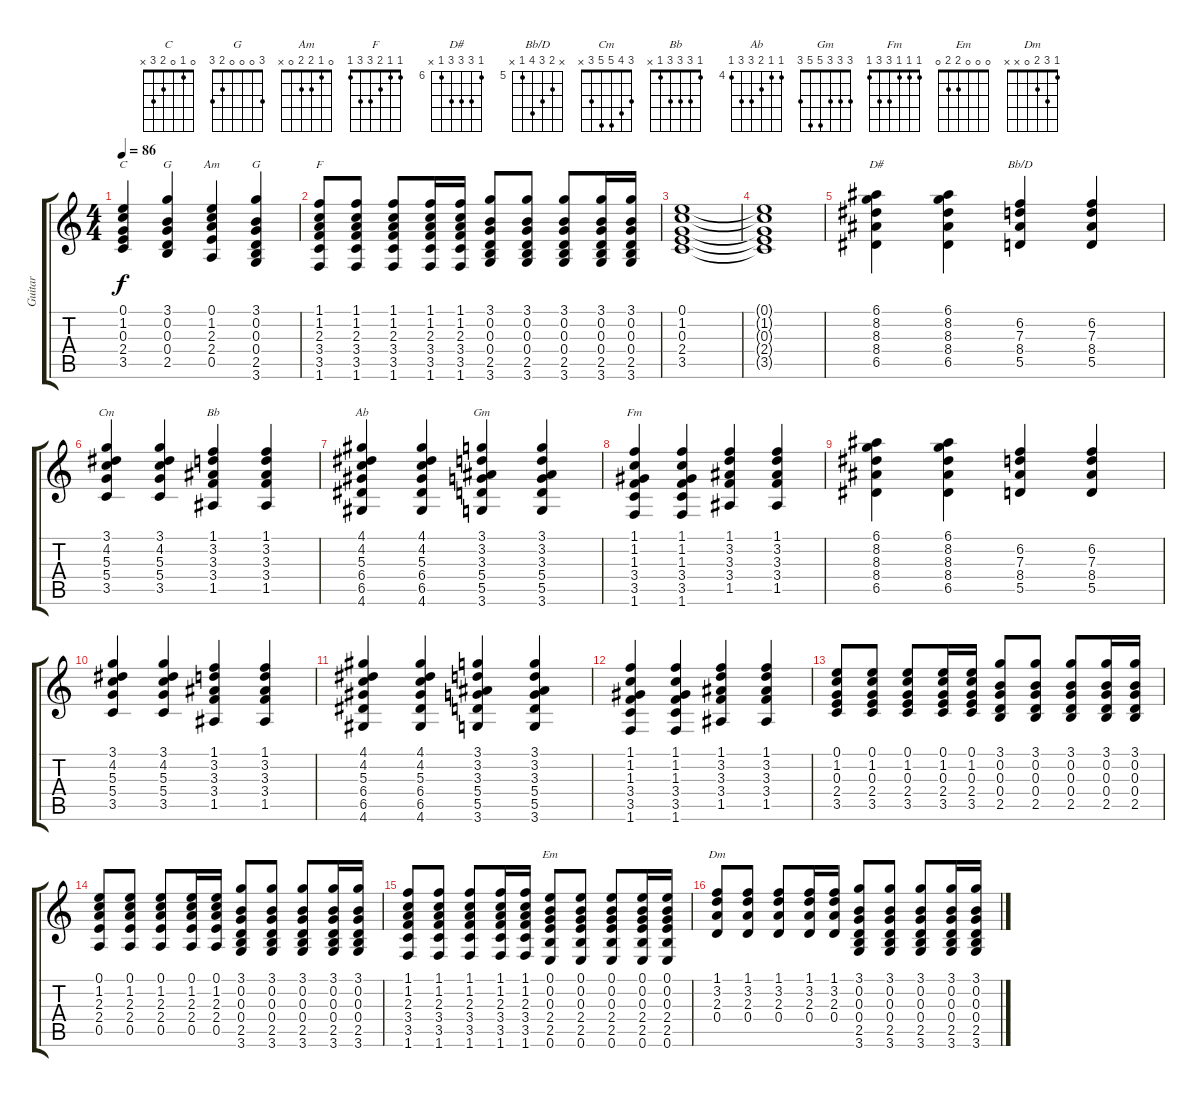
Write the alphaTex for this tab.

\track ("Guitar" "Guitar") {instrument acousticguitarsteel}
\staff {score tabs}
\tuning (E4 B3 G3 D3 A2 E2) {hide}
\chord ("C" 0 1 0 2 3 x)
\chord ("G" 3 0 0 0 2 x)
\chord ("Am" 0 1 2 2 0 x)
\chord ("G" 3 0 0 0 2 3)
\chord ("F" 1 1 2 3 3 1)
\chord ("D#" 6 8 8 8 6 x) {firstfret 6}
\chord ("Bb/D" x 6 7 8 5 x) {firstfret 5}
\chord ("Cm" 3 4 5 5 3 x)
\chord ("Bb" 1 3 3 3 1 x)
\chord ("Ab" 4 4 5 6 6 4) {firstfret 4}
\chord ("Gm" 3 3 3 5 5 3)
\chord ("Fm" 1 1 1 3 3 1)
\chord ("Em" 0 0 0 2 2 0)
\chord ("Dm" 1 3 2 0 x x)
\ts (4 4)
\tempo 86
\clef g2
\ks c
(0.1 1.2 0.3 2.4 3.5).4{ch "C" dy f} (3.1 0.2 0.3 0.4 2.5).4{ch "G"} (0.1 1.2 2.3 2.4 0.5).4{ch "Am"} (3.1 0.2 0.3 0.4 2.5 3.6).4{ch "G"} |
(1.1 1.2 2.3 3.4 3.5 1.6).8{ch "F"} (1.1 1.2 2.3 3.4 3.5 1.6).8 (1.1 1.2 2.3 3.4 3.5 1.6).8 (1.1 1.2 2.3 3.4 3.5 1.6).16 (1.1 1.2 2.3 3.4 3.5 1.6).16 (3.1 0.2 0.3 0.4 2.5 3.6).8 (3.1 0.2 0.3 0.4 2.5 3.6).8 (3.1 0.2 0.3 0.4 2.5 3.6).8 (3.1 0.2 0.3 0.4 2.5 3.6).16 (3.1 0.2 0.3 0.4 2.5 3.6).16 |
(0.1 1.2 0.3 2.4 3.5).1 |
(0.1{t} 1.2{t} 0.3{t} 2.4{t} 3.5{t}).1 |
(6.1 8.2 8.3 8.4 6.5).4{ch "D#"} (6.1 8.2 8.3 8.4 6.5).4 (6.2 7.3 8.4 5.5).4{ch "Bb/D"} (6.2 7.3 8.4 5.5).4 |
(3.1 4.2 5.3 5.4 3.5).4{ch "Cm"} (3.1 4.2 5.3 5.4 3.5).4 (1.1 3.2 3.3 3.4 1.5).4{ch "Bb"} (1.1 3.2 3.3 3.4 1.5).4 |
(4.1 4.2 5.3 6.4 6.5 4.6).4{ch "Ab"} (4.1 4.2 5.3 6.4 6.5 4.6).4 (3.1 3.2 3.3 5.4 5.5 3.6).4{ch "Gm"} (3.1 3.2 3.3 5.4 5.5 3.6).4 |
(1.1 1.2 1.3 3.4 3.5 1.6).4{ch "Fm"} (1.1 1.2 1.3 3.4 3.5 1.6).4 (1.1 3.2 3.3 3.4 1.5).4 (1.1 3.2 3.3 3.4 1.5).4 |
(6.1 8.2 8.3 8.4 6.5).4 (6.1 8.2 8.3 8.4 6.5).4 (6.2 7.3 8.4 5.5).4 (6.2 7.3 8.4 5.5).4 |
(3.1 4.2 5.3 5.4 3.5).4 (3.1 4.2 5.3 5.4 3.5).4 (1.1 3.2 3.3 3.4 1.5).4 (1.1 3.2 3.3 3.4 1.5).4 |
(4.1 4.2 5.3 6.4 6.5 4.6).4 (4.1 4.2 5.3 6.4 6.5 4.6).4 (3.1 3.2 3.3 5.4 5.5 3.6).4 (3.1 3.2 3.3 5.4 5.5 3.6).4 |
(1.1 1.2 1.3 3.4 3.5 1.6).4 (1.1 1.2 1.3 3.4 3.5 1.6).4 (1.1 3.2 3.3 3.4 1.5).4 (1.1 3.2 3.3 3.4 1.5).4 |
(0.1 1.2 0.3 2.4 3.5).8 (0.1 1.2 0.3 2.4 3.5).8 (0.1 1.2 0.3 2.4 3.5).8 (0.1 1.2 0.3 2.4 3.5).16 (0.1 1.2 0.3 2.4 3.5).16 (3.1 0.2 0.3 0.4 2.5).8 (3.1 0.2 0.3 0.4 2.5).8 (3.1 0.2 0.3 0.4 2.5).8 (3.1 0.2 0.3 0.4 2.5).16 (3.1 0.2 0.3 0.4 2.5).16 |
(0.1 1.2 2.3 2.4 0.5).8 (0.1 1.2 2.3 2.4 0.5).8 (0.1 1.2 2.3 2.4 0.5).8 (0.1 1.2 2.3 2.4 0.5).16 (0.1 1.2 2.3 2.4 0.5).16 (3.1 0.2 0.3 0.4 2.5 3.6).8 (3.1 0.2 0.3 0.4 2.5 3.6).8 (3.1 0.2 0.3 0.4 2.5 3.6).8 (3.1 0.2 0.3 0.4 2.5 3.6).16 (3.1 0.2 0.3 0.4 2.5 3.6).16 |
(1.1 1.2 2.3 3.4 3.5 1.6).8 (1.1 1.2 2.3 3.4 3.5 1.6).8 (1.1 1.2 2.3 3.4 3.5 1.6).8 (1.1 1.2 2.3 3.4 3.5 1.6).16 (1.1 1.2 2.3 3.4 3.5 1.6).16 (0.1 0.2 0.3 2.4 2.5 0.6).8{ch "Em"} (0.1 0.2 0.3 2.4 2.5 0.6).8 (0.1 0.2 0.3 2.4 2.5 0.6).8 (0.1 0.2 0.3 2.4 2.5 0.6).16 (0.1 0.2 0.3 2.4 2.5 0.6).16 |
(1.1 3.2 2.3 0.4).8{ch "Dm"} (1.1 3.2 2.3 0.4).8 (1.1 3.2 2.3 0.4).8 (1.1 3.2 2.3 0.4).16 (1.1 3.2 2.3 0.4).16 (3.1 0.2 0.3 0.4 2.5 3.6).8 (3.1 0.2 0.3 0.4 2.5 3.6).8 (3.1 0.2 0.3 0.4 2.5 3.6).8 (3.1 0.2 0.3 0.4 2.5 3.6).16 (3.1 0.2 0.3 0.4 2.5 3.6).16
